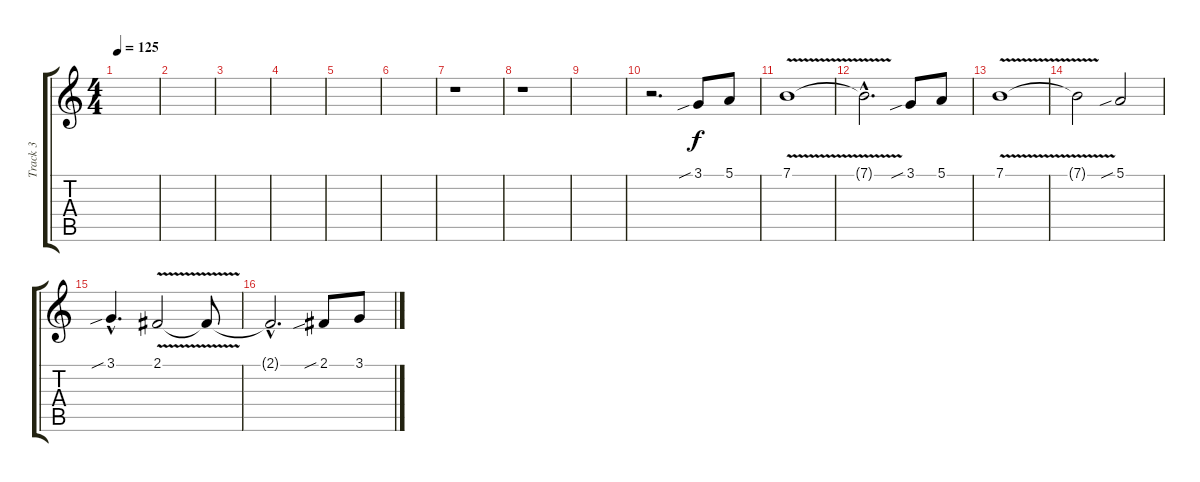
\track ("Track 3" "Track 3") {instrument tuba}
\staff {score tabs}
\tuning (E4 B3 G3 D3 A2 E2) {hide}
\ts (4 4)
\tempo 125
\clef g2
\ks c
|
|
|
|
|
|
r.1 |
r.1 |
|
r.2{d} 3.1{sib}.8 5.1.8 |
7.1{v}.1 |
7.1{hac t}.2{d} 3.1{sib}.8 5.1.8 |
7.1{v}.1 |
7.1{t}.2 5.1{sib}.2 |
3.1{sib hac}.4{d} 2.1{v}.2 2.1{t}.8 |
2.1{hac t}.2{d} 2.1{sib}.8 3.1.8
